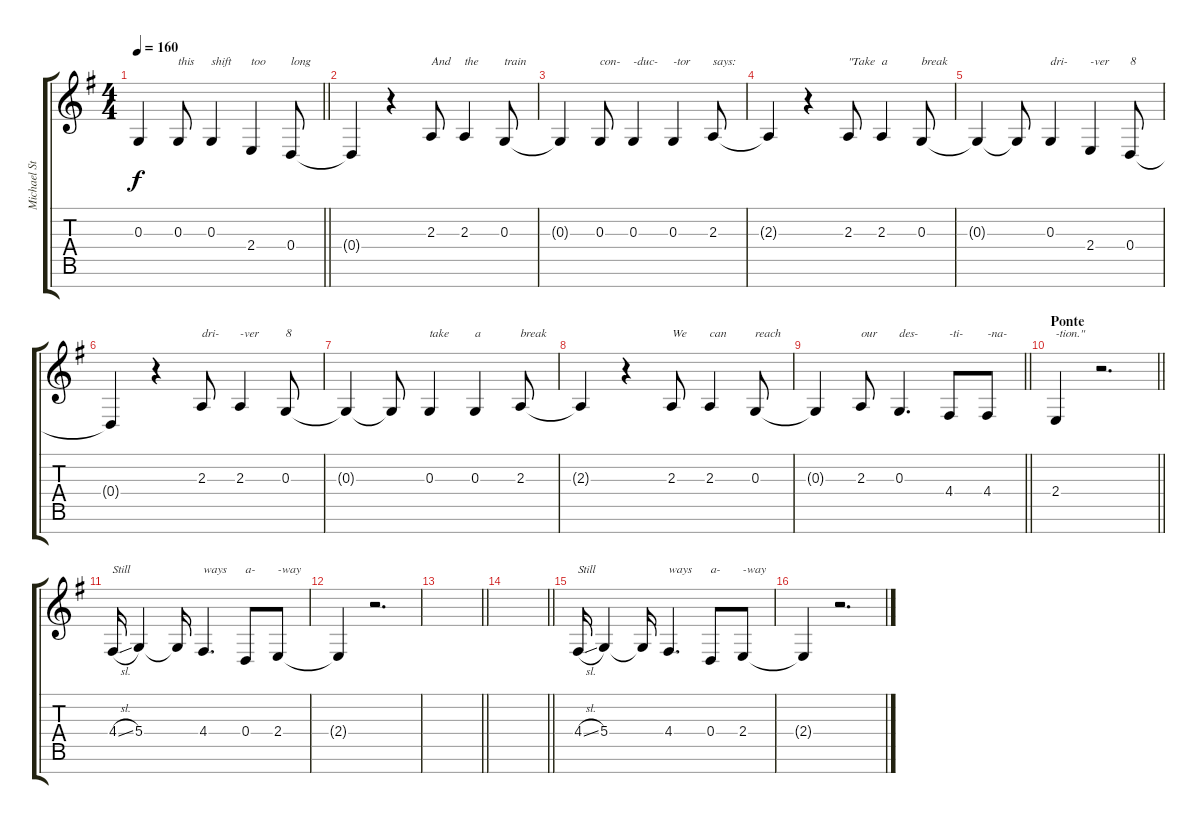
\track ("Michael Stipe" "Michael St") {instrument oboe}
\staff {score tabs}
\tuning (E4 B3 G3 D3 A2 E2 B1) {hide}
\ts (4 4)
\tempo 160
\clef g2
\barLineRight lightlight
\ks g
0.3{t}.4{dy f} 0.3.8{txt "this"} 0.3.4{txt "shift"} 2.4.4{txt "too"} 0.4.8{txt "long"} |
0.4{t}.4 r.4 2.3.8{txt "And"} 2.3.4{txt "the"} 0.3.8{txt "train"} |
0.3{t}.4 0.3.8{txt "con-"} 0.3.4{txt "-duc-"} 0.3.4{txt "-tor"} 2.3.8{txt "says:"} |
2.3{t}.4 r.4 2.3.8{txt "\"Take "} 2.3.4{txt "a"} 0.3.8{txt "break"} |
0.3{t}.4 0.3{t}.8 0.3.4{txt "dri-"} 2.4.4{txt "-ver"} 0.4.8{txt "8"} |
0.4{t}.4 r.4 2.3.8{txt "dri-"} 2.3.4{txt "-ver"} 0.3.8{txt "8"} |
0.3{t}.4 0.3{t}.8 0.3.4{txt "take"} 0.3.4{txt "a"} 2.3.8{txt "break"} |
2.3{t}.4 r.4 2.3.8{txt "We"} 2.3.4{txt "can"} 0.3.8{txt "reach"} |
\barLineRight lightlight
0.3{t}.4 2.3.8{txt "our"} 0.3.4{d txt "des-"} 4.4.8{txt "-ti-"} 4.4.8{txt "-na-"} |
\section ("" "Ponte")
\barLineRight lightlight
2.4.4{txt "-tion.\""} r.2{d} |
\section ("" "")
4.4{sl}.16{txt "Still"} 5.4.4 5.4{t}.16 4.4.4{d txt "ways"} 0.4.8{txt "a-"} 2.4.8{txt "-way"} |
2.4{t}.4 r.2{d} |
\barLineRight lightlight
|
\barLineRight lightlight
|
4.4{sl}.16{txt "Still"} 5.4.4 5.4{t}.16 4.4.4{d txt "ways"} 0.4.8{txt "a-"} 2.4.8{txt "-way"} |
2.4{t}.4 r.2{d}
